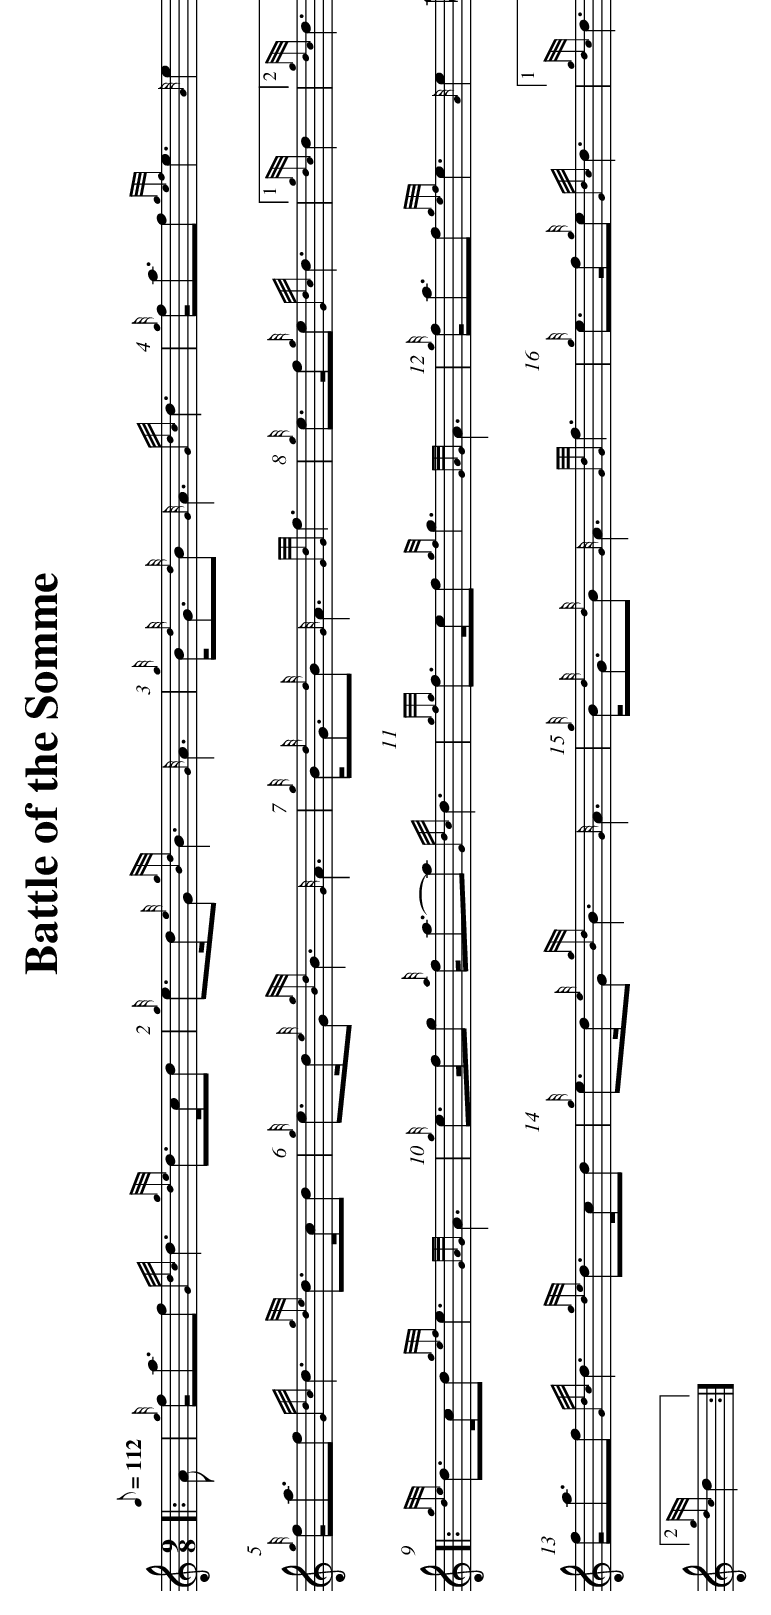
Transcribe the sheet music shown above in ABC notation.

X:1
T:Battle of the Somme
M:9/8
Q:112 %Source had this at 240BPM - https://holypiper.wordpress.com/2014/04/15/battle-of-the-somme/#more-732
K:HP
|:A1 |{g}f/2a3/2f1 {Gdc}d3 {gde}d3/2c/2d1 |{g}e3/2d/2{e}G1 {gBd}B3 {G}A3 |{g}B/2{d}G3/2{d}B1 {G}A3 {Gdc}d3 |{g}f/2a3/2f1 {gef}e3 {A}e2 A1 |!
{g}f/2a3/2f1 {Gdc}d3 {gde}d3/2c/2d1 |{g}e3/2d/2{e}G1 {gBd}B3 {G}A3 |{g}B/2{d}G3/2{d}B1 {G}A3 {GdG}f3 |{g}e3/2f/2{g}e1 {Gdc}d3|1{gdc}d2 |2{gdc}d3:|!
|:{gde}d3/2c/2d1 {gef}e3 {GAG}A3 |{g}e3/2f/2g1 {a}f/2a3/2-a1 {Gdc}d3 |{gfg}f3/2e/2f1 {gf}g3 {GAG}A3 |{g}f/2a3/2f1 {gef}e3 {A}e2 a1 |!
f/2a3/2f1 {Gdc}d3 {gde}d3/2c/2d1 |{g}e3/2d/2{e}G1 {gBd}B3 {G}A3 |{g}B/2{d}G3/2{d}B1 {G}A3 {GdG}f3 |{g}e3/2f/2{g}e1 {Gdc}d3 |1{gdc}d3|2{gdc}d2:|
